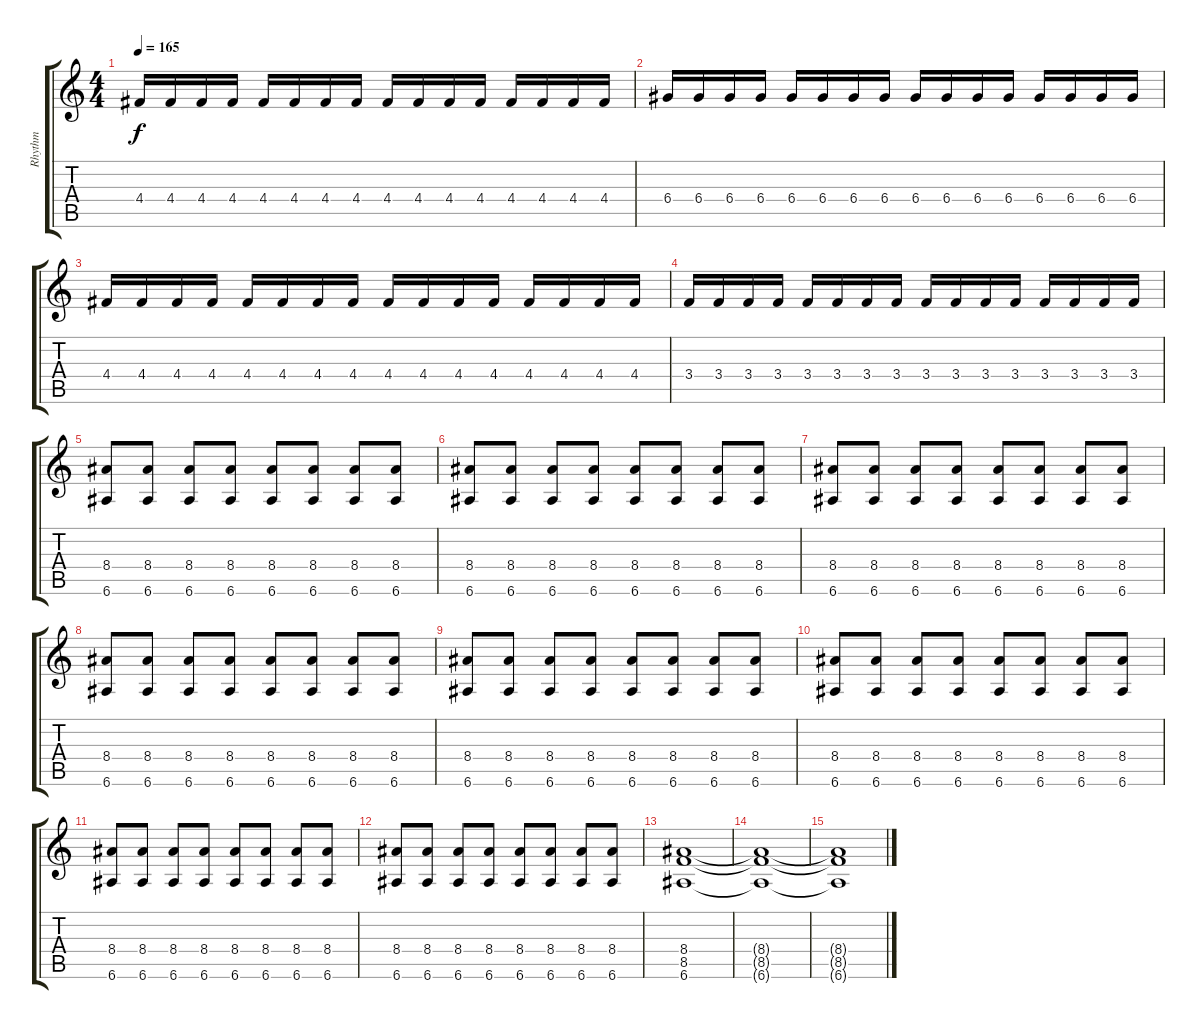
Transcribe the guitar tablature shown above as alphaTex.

\track ("Rhythm" "Rhythm") {instrument overdrivenguitar}
\staff {score tabs}
\tuning (E4 B3 G3 D3 A2 E2) {hide}
\ts (4 4)
\tempo 165
\clef g2
\ks c
4.4.16{dy f} 4.4.16 4.4.16 4.4.16 4.4.16 4.4.16 4.4.16 4.4.16 4.4.16 4.4.16 4.4.16 4.4.16 4.4.16 4.4.16 4.4.16 4.4.16 |
6.4.16 6.4.16 6.4.16 6.4.16 6.4.16 6.4.16 6.4.16 6.4.16 6.4.16 6.4.16 6.4.16 6.4.16 6.4.16 6.4.16 6.4.16 6.4.16 |
4.4.16 4.4.16 4.4.16 4.4.16 4.4.16 4.4.16 4.4.16 4.4.16 4.4.16 4.4.16 4.4.16 4.4.16 4.4.16 4.4.16 4.4.16 4.4.16 |
3.4.16 3.4.16 3.4.16 3.4.16 3.4.16 3.4.16 3.4.16 3.4.16 3.4.16 3.4.16 3.4.16 3.4.16 3.4.16 3.4.16 3.4.16 3.4.16 |
(8.4 6.6).8 (8.4 6.6).8 (8.4 6.6).8 (8.4 6.6).8 (8.4 6.6).8 (8.4 6.6).8 (8.4 6.6).8 (8.4 6.6).8 |
(8.4 6.6).8 (8.4 6.6).8 (8.4 6.6).8 (8.4 6.6).8 (8.4 6.6).8 (8.4 6.6).8 (8.4 6.6).8 (8.4 6.6).8 |
(8.4 6.6).8 (8.4 6.6).8 (8.4 6.6).8 (8.4 6.6).8 (8.4 6.6).8 (8.4 6.6).8 (8.4 6.6).8 (8.4 6.6).8 |
(8.4 6.6).8 (8.4 6.6).8 (8.4 6.6).8 (8.4 6.6).8 (8.4 6.6).8 (8.4 6.6).8 (8.4 6.6).8 (8.4 6.6).8 |
(8.4 6.6).8 (8.4 6.6).8 (8.4 6.6).8 (8.4 6.6).8 (8.4 6.6).8 (8.4 6.6).8 (8.4 6.6).8 (8.4 6.6).8 |
(8.4 6.6).8 (8.4 6.6).8 (8.4 6.6).8 (8.4 6.6).8 (8.4 6.6).8 (8.4 6.6).8 (8.4 6.6).8 (8.4 6.6).8 |
(8.4 6.6).8 (8.4 6.6).8 (8.4 6.6).8 (8.4 6.6).8 (8.4 6.6).8 (8.4 6.6).8 (8.4 6.6).8 (8.4 6.6).8 |
(8.4 6.6).8 (8.4 6.6).8 (8.4 6.6).8 (8.4 6.6).8 (8.4 6.6).8 (8.4 6.6).8 (8.4 6.6).8 (8.4 6.6).8 |
(8.4 8.5 6.6).1 |
(8.4{t} 8.5{t} 6.6{t}).1 |
(8.4{t} 8.5{t} 6.6{t}).1
